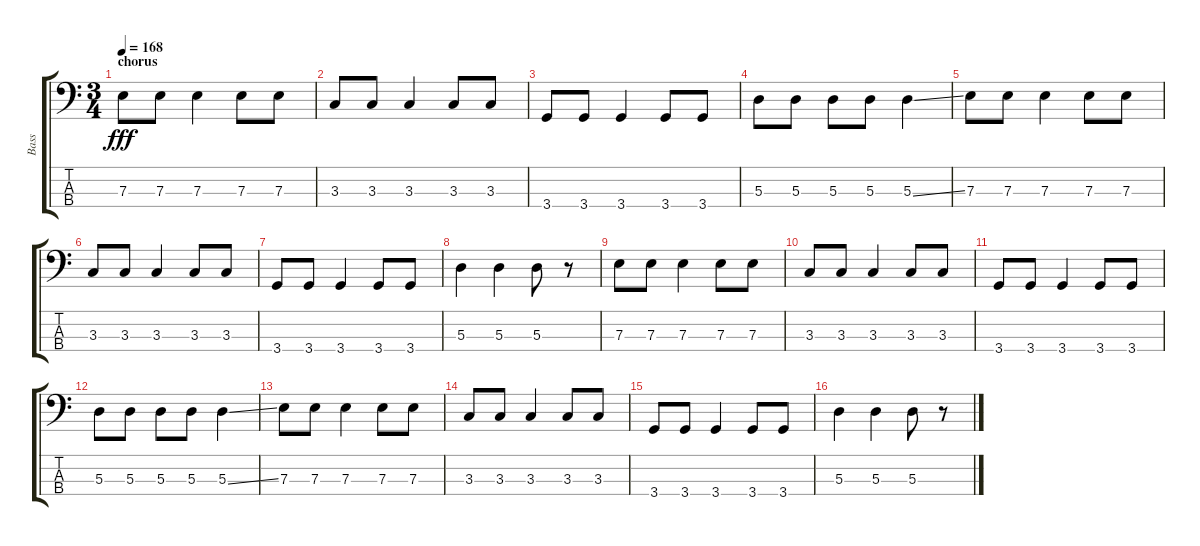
\track ("Bass" "Bass") {instrument electricbassfinger}
\staff {score tabs}
\tuning (G2 D2 A1 E1) {hide}
\ts (3 4)
\section ("" "chorus")
\tempo 168
\clef f4
\ks c
7.3.8{dy fff} 7.3.8 7.3.4 7.3.8 7.3.8 |
3.3.8 3.3.8 3.3.4 3.3.8 3.3.8 |
3.4.8 3.4.8 3.4.4 3.4.8 3.4.8 |
5.3.8 5.3.8 5.3.8 5.3.8 5.3{ss}.4 |
7.3.8 7.3.8 7.3.4 7.3.8 7.3.8 |
3.3.8 3.3.8 3.3.4 3.3.8 3.3.8 |
3.4.8 3.4.8 3.4.4 3.4.8 3.4.8 |
5.3.4 5.3.4 5.3.8 r.8 |
7.3.8 7.3.8 7.3.4 7.3.8 7.3.8 |
3.3.8 3.3.8 3.3.4 3.3.8 3.3.8 |
3.4.8 3.4.8 3.4.4 3.4.8 3.4.8 |
5.3.8 5.3.8 5.3.8 5.3.8 5.3{ss}.4 |
7.3.8 7.3.8 7.3.4 7.3.8 7.3.8 |
3.3.8 3.3.8 3.3.4 3.3.8 3.3.8 |
3.4.8 3.4.8 3.4.4 3.4.8 3.4.8 |
5.3.4 5.3.4 5.3.8 r.8
